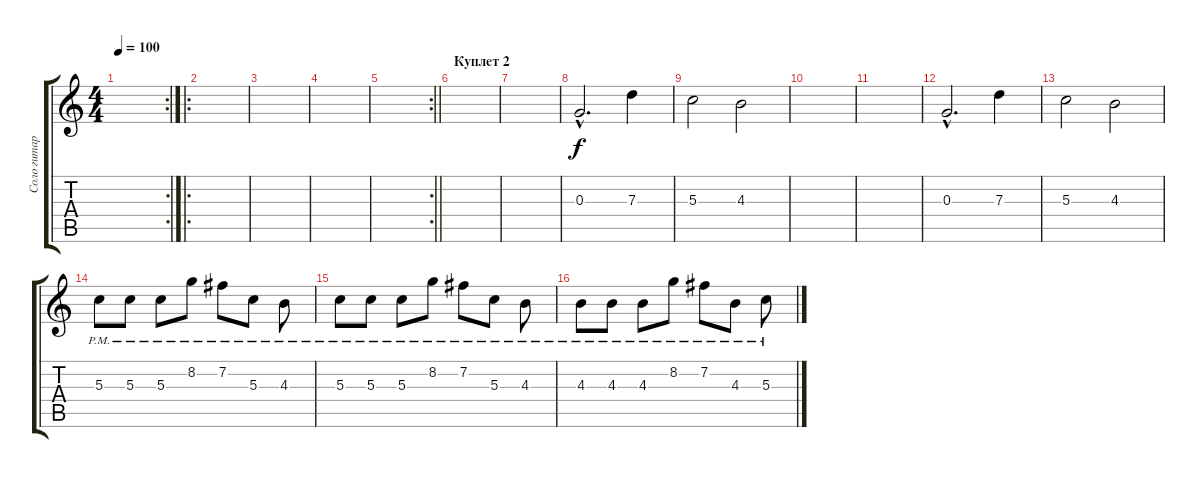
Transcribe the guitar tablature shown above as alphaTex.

\track ("Соло гитара 2" "Соло гитар") {instrument distortionguitar}
\staff {score tabs}
\tuning (E4 B3 G3 D3 A2 E2) {hide}
\rc 2
\ts (4 4)
\tempo 100
\clef g2
\ks c
|
\ro
|
|
|
\rc 2
\barLineRight lightlight
|
\section ("" "Куплет 2")
|
|
0.3{hac}.2{d} 7.3.4 |
5.3.2 4.3.2 |
|
|
0.3{hac}.2{d} 7.3.4 |
5.3.2 4.3.2 |
5.3{pm}.8 5.3{pm}.8 5.3{pm}.8 8.2{pm}.8 7.2{pm}.8 5.3{pm}.8 4.3{pm}.8 |
5.3{pm}.8 5.3{pm}.8 5.3{pm}.8 8.2{pm}.8 7.2{pm}.8 5.3{pm}.8 4.3{pm}.8 |
4.3{pm}.8 4.3{pm}.8 4.3{pm}.8 8.2{pm}.8 7.2{pm}.8 4.3{pm}.8 5.3{pm}.8
